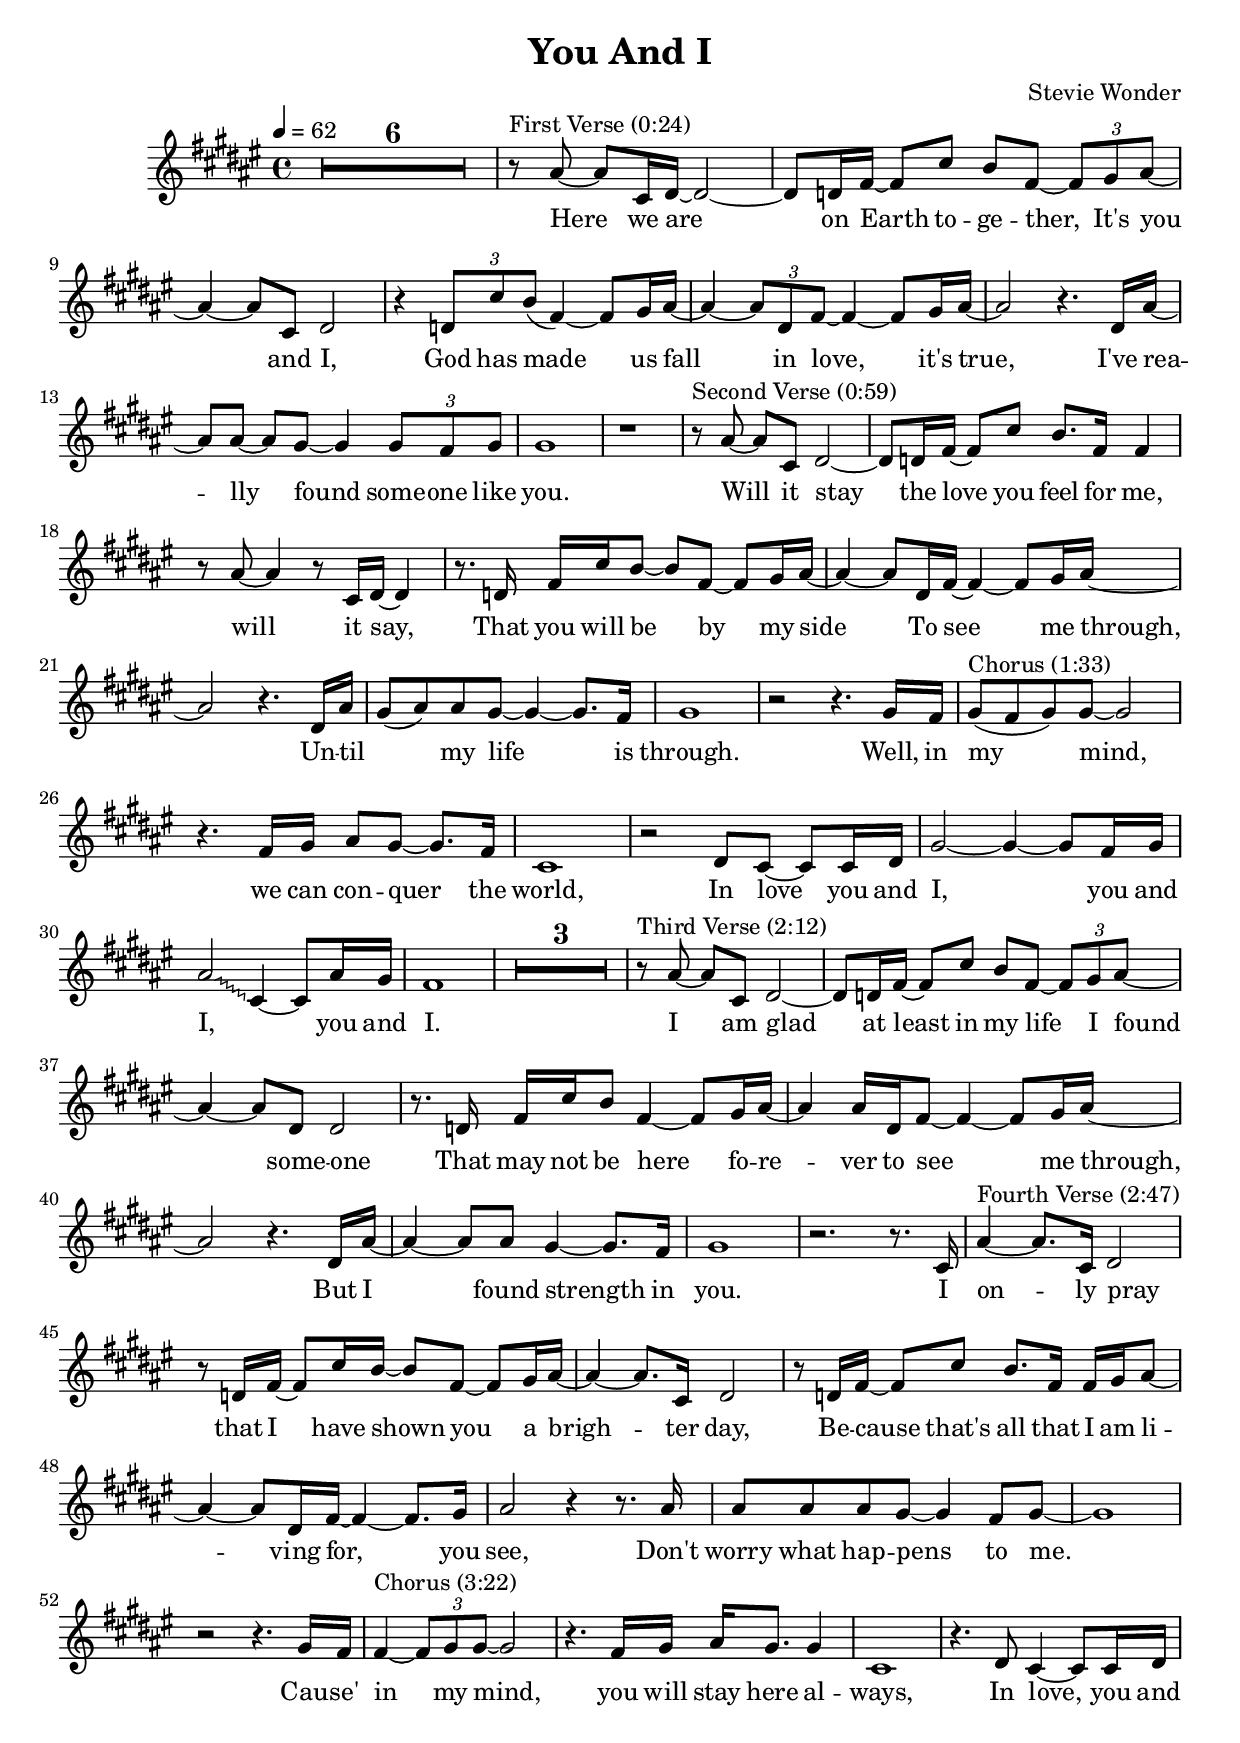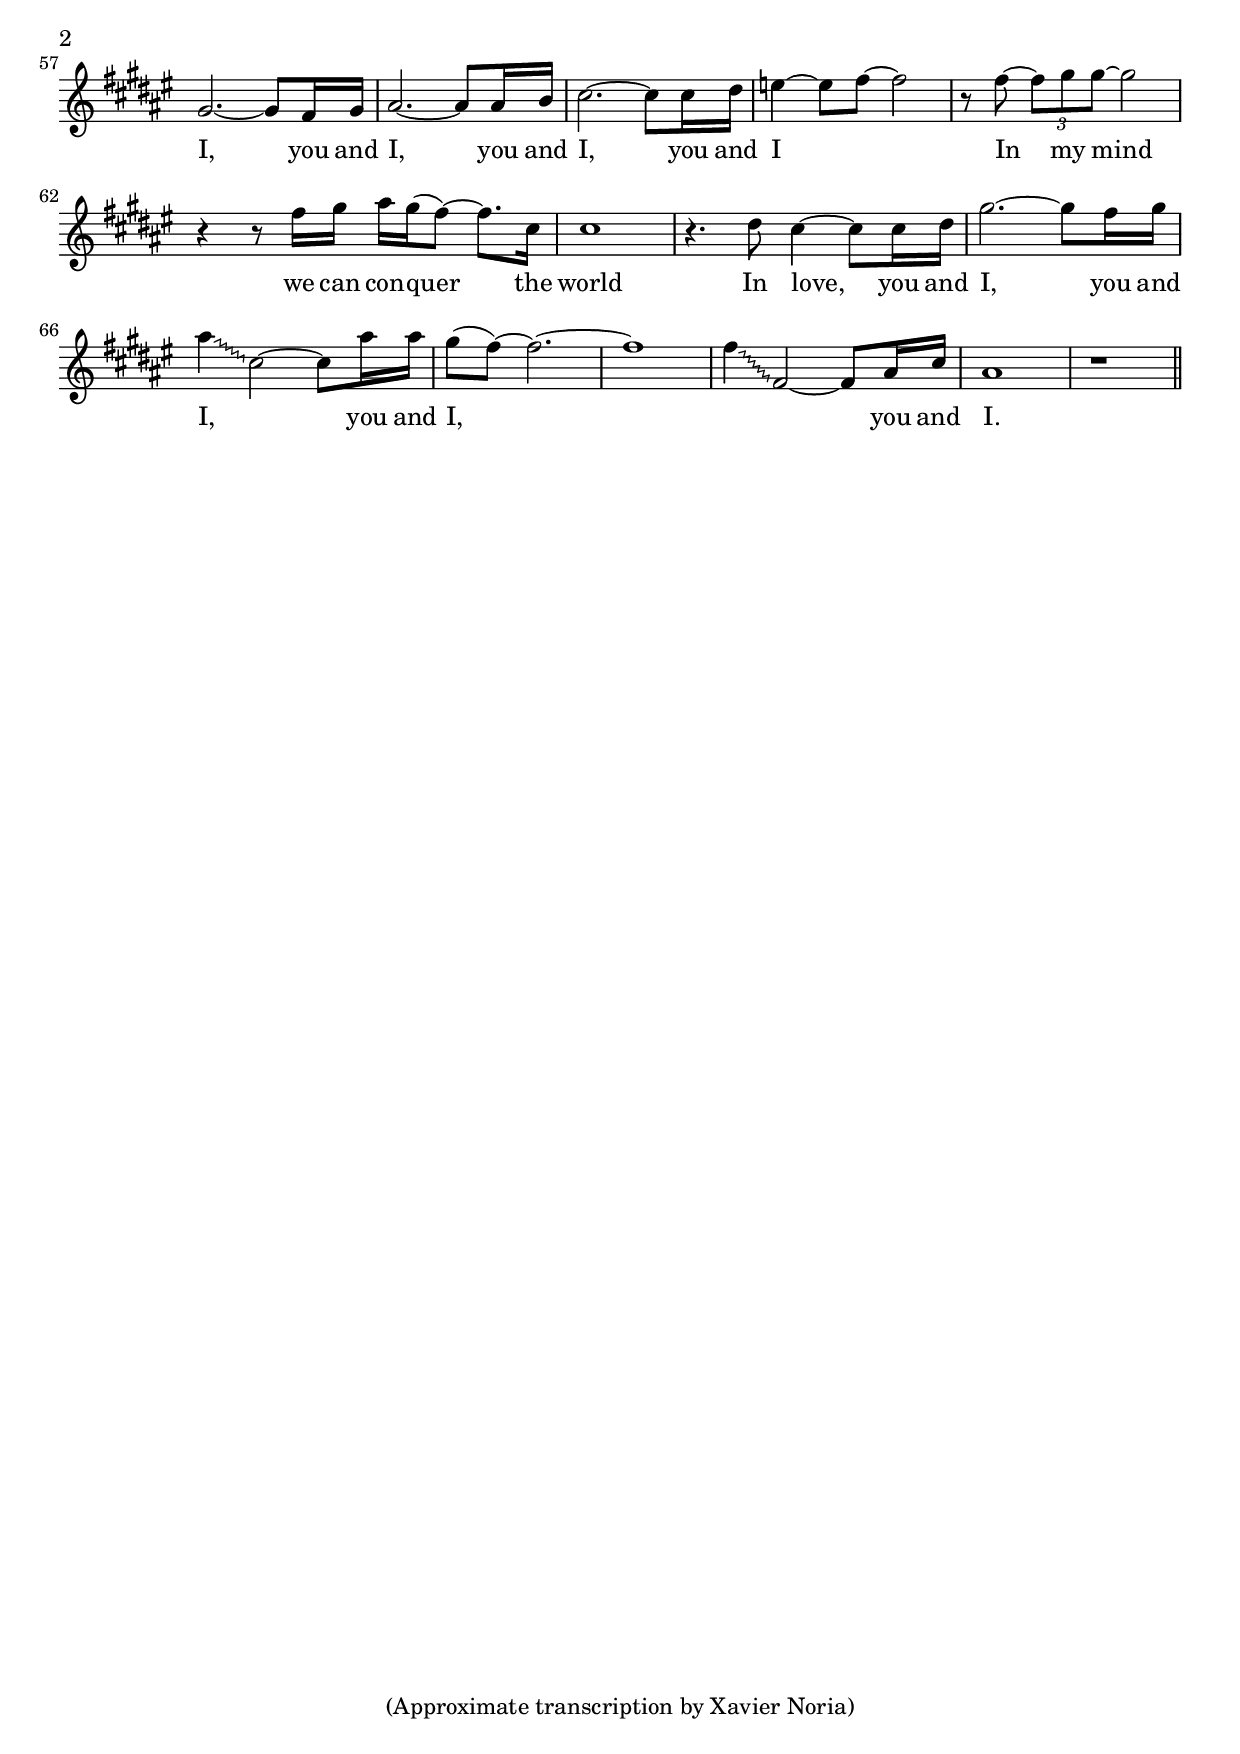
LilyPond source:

\version "2.16.0"

\include "english.ly"

\header {
  title    = "You And I"
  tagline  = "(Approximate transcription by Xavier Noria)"
  composer = "Stevie Wonder"
}

melody = \relative c'' {
  \clef treble
  \key fs \major
  \time 4/4
  \tempo 4 = 62

  \compressFullBarRests
  \override MultiMeasureRest #'expand-limit = #2
  \override Glissando #'style = #'zigzag


  % --- Introduction -----------------------------------------------------------

  % 1 ~ 0:00
  R1*6 |


  % --- First Verse ------------------------------------------------------------

  % 7 ~ 0:24
  r8^"First Verse (0:24)" as ~ as cs,16  ds16 ~ ds2 ~ |

  % 8 ~ 0:28
  ds8 d16 fs ~ fs8 cs' b fs ~ \times 2/3 { fs gs as ~ } |

  % 9 ~ 0:32
  as4 ~ as8 cs,8 ds2 ~ |

  % 10 ~ 0:35
  r4 \times 2/3 { d8 cs' b( } fs4) ~ fs8 gs16 as ~ |

  % 11 ~ 0:39
  as4 ~ \times 2/3 { as8 ds, fs ~ } fs4 ~ fs8 gs16 as ~ |

  % 12 ~ 0:43
  as2 r4. ds,16 as' ~ |

  % 13 ~ 0:47
  as8[ as] ~ as gs ~ gs4 \times 2/3 { gs8 fs gs } |

  % 14 ~ 0:51
  gs1 |

  % 15 ~ 0:55
  r1 |


  % --- Second Verse -----------------------------------------------------------

  % 16 ~ 0:59
  r8^"Second Verse (0:59)" as8 ~ as[ cs,] ds2 ~ |

  % 17 ~ 1:03
  ds8 d16 fs ~ fs8 cs' b8. fs16 fs4 |

  % 18 ~ 1:06
  r8 as ~ as4 r8 cs,16 ds ~ ds4 ~ |

  % 19 ~ 1:10
  r8. d16 fs cs' b8 ~ b8 fs ~ fs8 gs16 as ~ |

  % 20 ~ 1:14
  as4 ~ as8 ds,16 fs ~ fs4 ~ fs8 gs16 as ~ |

  % 21 ~ 1:18
  as2 r4. ds,16 as' ~ |

  % 22 ~ 1:22
  gs8( as8) as gs ~ gs4 ~ gs8. fs16  |

  % 23 ~ 1:26
  gs1 |

  % 24 ~ 1:30
  r2 r4. gs16 fs |


  % --- Chrorus ----------------------------------------------------------------

  % 25 ~ 1:33
  gs8(^"Chorus (1:33)" fs8 gs8) gs ~ gs2 |

  % 26 ~ 1:37
  r4. fs16 gs as8 gs8 ~ gs8. fs16 |

  % 27 ~ 1:41
  cs1 |

  % 28 ~ 1:45
  r2 ds8 cs ~ cs cs16 ds |

  % 29 ~ 1:49
  gs2 ~ gs4 ~ gs8 fs16 gs16 |

  % 30 ~ 1:53
  as2 \glissando cs,4 ~ cs8 as'16 gs16 |

  % 31 ~ 1:57
  fs1 |


  % --- Bridge -----------------------------------------------------------------

  % 32 ~ 2:00
  R1*3


  % --- Third Verse ------------------------------------------------------------

  % 35 ~ 2:12
  r8^"Third Verse (2:12)" as ~ as[ cs,] ds2 ~ |

  % 36 ~ 2:16
  ds8 d16 fs ~ fs8 cs' b fs ~ \times 2/3 { fs gs as ~ } |

  % 37 ~ 2:20
  as4 ~ as8 ds,8 ds2 ~ |

  % 38 ~ 2:24
  r8. d16 fs cs' b8 fs4 ~ fs8 gs16 as ~ |

  % 39 ~ 2:28
  as4 as16 ds,16 fs8 ~ fs4 ~ fs8 gs16 as ~ |

  % 40 ~ 2:3
  as2 r4. ds,16 as' ~ |

  % 41 ~ 2:35
  as4 ~ as8 as gs4 ~ gs8. fs16 |

  % 42 ~ 2:39
  gs1 |

  % 43 ~ 2:43
  r2. r8. cs,16 |


  % --- Fourth Verse -----------------------------------------------------------

  % 44 ~ 2:47
  as'4^"Fourth Verse (2:47)" ~ as8.[ cs,16] ds2 ~ |

  % 45 ~ 2:51
  r8 d16[ fs] ~ fs8 cs'16 b ~ b8 fs ~ fs gs16 as ~ |

  % 46 ~ 2:55
  as4 ~ as8. cs,16 ds2 |

  % 47 ~ 2:59
  r8 d16[ fs] ~ fs8 cs' b8. fs16 fs gs as8 ~ |

  % 48 ~ 3:02
  as4 ~ as8 ds,16 fs ~ fs4 ~ fs8. gs16 |

  % 49 ~ 3:06
  as2 r4 r8. as16 |

  % 50 ~ 3:10
  as8 as as gs ~ gs4 fs8 gs ~ |

  % 51 ~ 3:14
  gs1 |

  % 52 ~ 3:18
  r2 r4. gs16 fs |


  % --- Chorus -----------------------------------------------------------------

  % 53 ~ 3:22
  fs4^"Chorus (3:22)" ~ \times 2/3 { fs8 gs gs ~ } gs2 |

  % 54 ~ 3:26
  r4. fs16[ gs] as gs8. gs4 |

  % 55 ~ 3:30
  cs,1 |

  % 56 ~ 3:33
  r4. ds8 cs4 ~ cs8 cs16 ds |

  % 57 ~ 3:37
  gs2. ~ gs8 fs16 gs |

  % 58 ~ 3:41
  as2. ~ as8 as16 b |

  % 59 ~ 3:45
  cs2. ~ cs8 cs16 ds |

  % 60 ~ 3:49
  e4 ~ e8 fs8 ~ fs2 |

  % 61 ~ 3:53
  r8 fs ~ \times 2/3 { fs gs gs ~ } gs2 |

  % 62 ~ 3:57
  r4 r8 fs16 gs as gs( fs8) ~ fs8. cs16 |

  % 63 ~ 4:00
  cs1 |

  % 65 ~ 4:04
  r4. ds8 cs4 ~ cs8 cs16 ds |

  % 66 ~ 4:08
  gs2. ~ gs8 fs16 gs |

  % 67 ~ 4:12
  as4 \glissando cs,2 ~ cs8 as'16 as |

  % 68 ~ 4:16
  gs8( fs) ~ fs2. ~ |

  % 69 ~ 4:20
  fs1 |

  % 70 ~ 4:24
  fs4 \glissando fs,2 ~ fs8 as16 cs |

  % 71 ~ 4:28
  as1 |

  % 72 ~ 4:32
  r1 \bar "||"
}

\addlyrics {
  Here we are on Earth to -- ge -- ther,
  It's you and I,
  God has made us fall in love, it's true,
  I've rea -- lly found some -- one like you.

  Will it stay the love you feel for me, will it say,
  That you will be by my side
  To see me through,
  Un -- til my life is through.

  Well, in my mind, we can con -- quer the world,
  In love you and I, you and I, _ you and I.

  I am glad at least in my life I found some -- one
  That may not be here fo -- re -- ver to see me through,
  But I found strength in you.

  I on -- ly pray that I have shown you a brigh -- ter day,
  Be -- cause that's all that I am li -- ving for, you see,
  Don't worry what hap -- pens to me.

  Cau -- se' in my mind, you will stay here al -- ways,
  In love, you and I, you and I, you and I, you and I _
  In my mind we can con -- quer the world
  In love, you and I, you and I, _ you and I, _ _ you and I.
}

\score {
  \new Staff \melody
}
